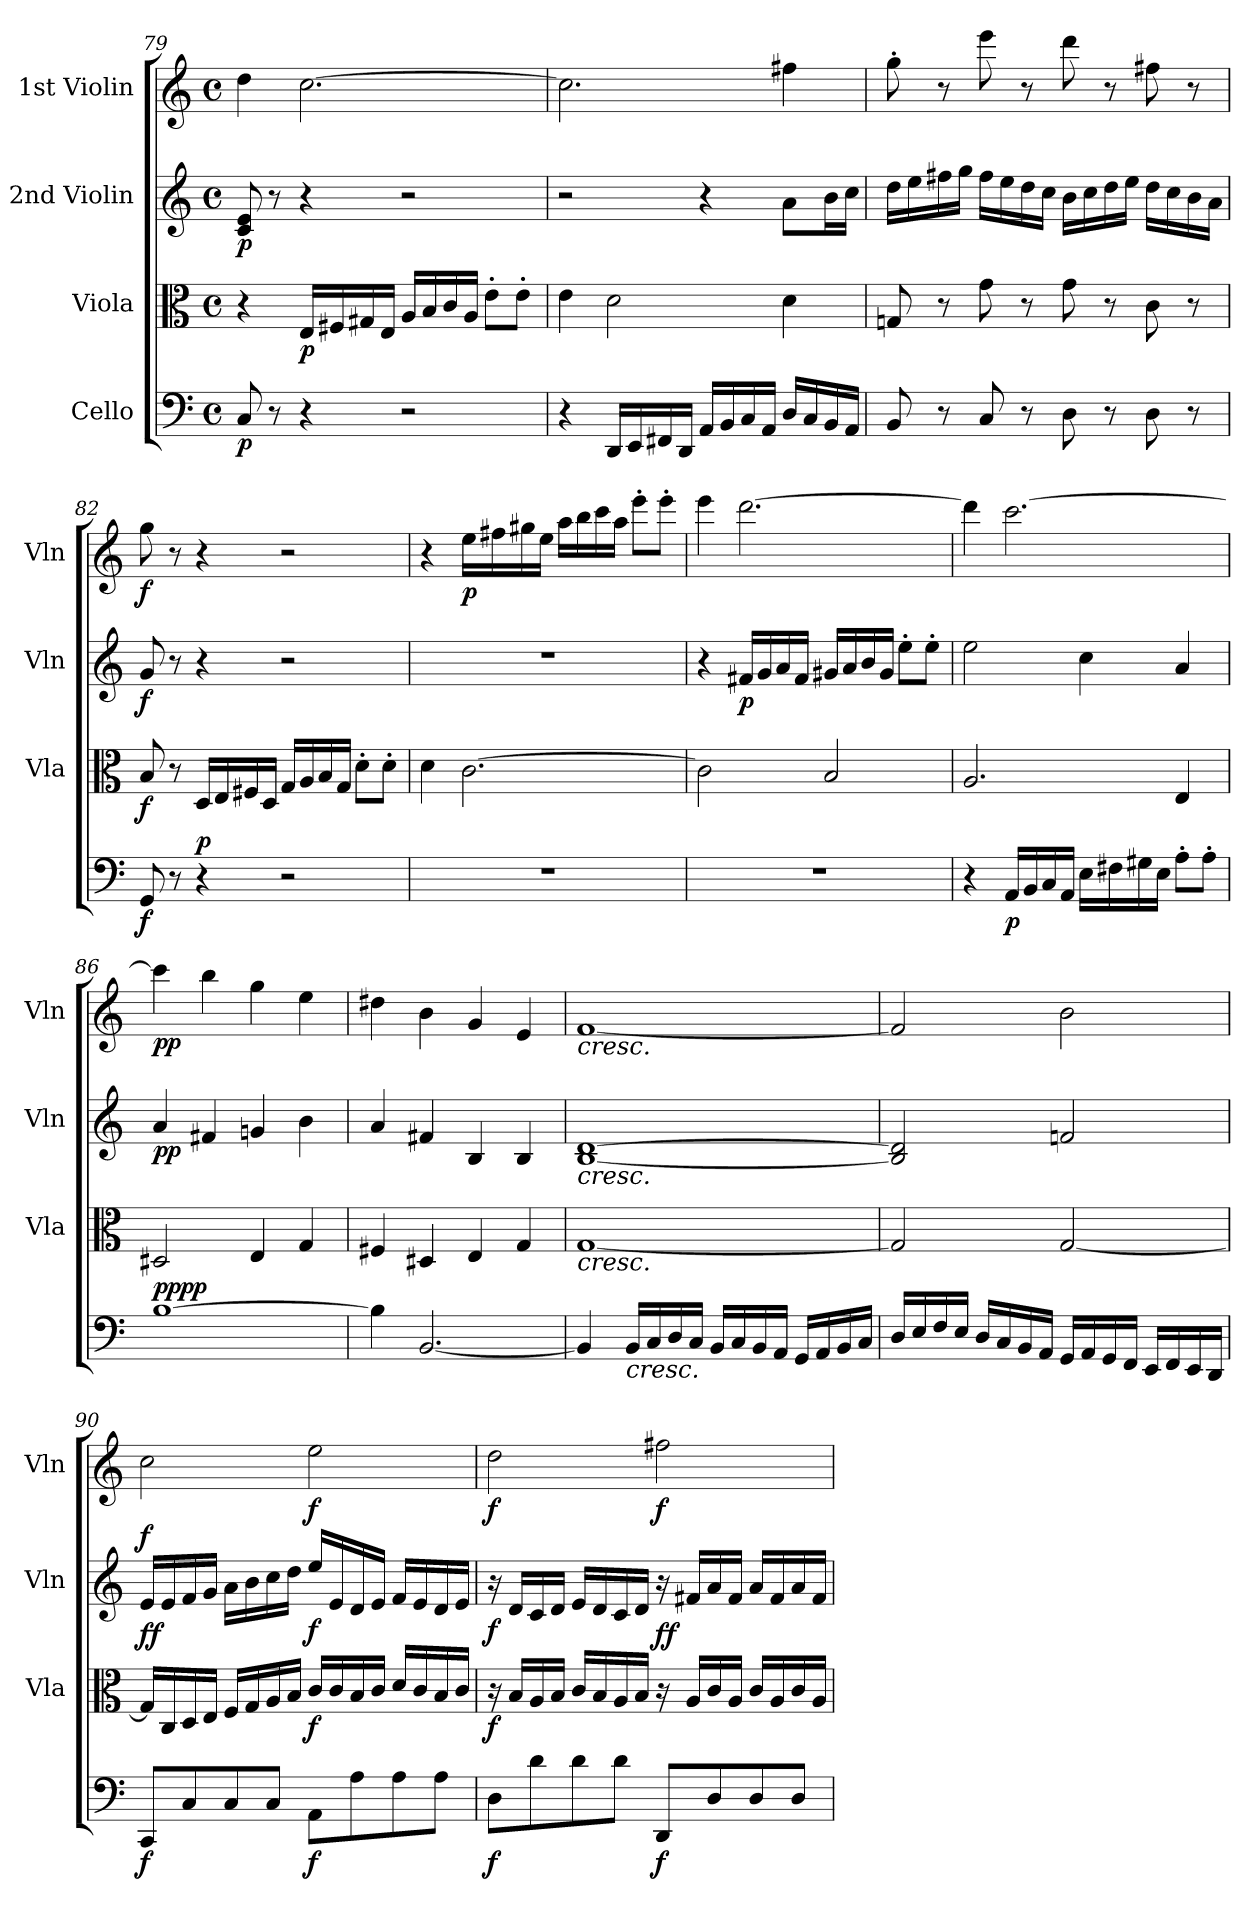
**kern	**dynam	**kern	**dynam	**kern	**dynam	**kern	**dynam
*part4	*part4	*part3	*part3	*part2	*part2	*part1	*part1
*staff4	*staff4	*staff3	*staff3	*staff2	*staff2	*staff1	*staff1
*I"Cello	*	*I"Viola	*	*I"2nd Violin	*	*I"1st Violin	*
*	*	*I'Vla	*	*I'Vln	*	*I'Vln	*
*clefF4	*	*clefC3	*	*clefG2	*	*clefG2	*
*k[]	*	*k[]	*	*k[]	*	*k[]	*
*M4/4	*	*M4/4	*	*M4/4	*	*M4/4	*
*met(c)	*	*met(c)	*	*met(c)	*	*met(c)	*
=79	=79	=79	=79	=79	=79	=79	=79
!	!LO:DY:b	!	!	!	!LO:DY:b	!	!
8C/	p	4r	.	8c/ 8e/	p	4dd\	.
8r	.	.	.	8r	.	.	.
!	!	!	!LO:DY:b	!	!	!	!
4r	.	16E/LL	p	4r	.	[2.cc\	.
.	.	16F#X/	.	.	.	.	.
.	.	16G#X/	.	.	.	.	.
.	.	16E/JJ	.	.	.	.	.
2r	.	16A/LL	.	2r	.	.	.
.	.	16B/	.	.	.	.	.
.	.	16c/	.	.	.	.	.
.	.	16A/JJ	.	.	.	.	.
.	.	8e'\L	.	.	.	.	.
.	.	8e'\J	.	.	.	.	.
=80	=80	=80	=80	=80	=80	=80	=80
4r	.	4e\	.	2r	.	2.cc\]	.
16DD/LL	.	2d\	.	.	.	.	.
16EE/	.	.	.	.	.	.	.
16FF#X/	.	.	.	.	.	.	.
16DD/JJ	.	.	.	.	.	.	.
16AA/LL	.	.	.	4r	.	.	.
16BB/	.	.	.	.	.	.	.
16C/	.	.	.	.	.	.	.
16AA/JJ	.	.	.	.	.	.	.
16D/LL	.	4d\	.	8a\L	.	4ff#X\	.
16C/	.	.	.	.	.	.	.
16BB/	.	.	.	16b\L	.	.	.
16AA/JJ	.	.	.	16cc\JJ	.	.	.
!!LO:LB:g=z
=81	=81	=81	=81	=81	=81	=81	=81
8BB/	.	8Gn/	.	16dd\LL	.	8gg'\	.
.	.	.	.	16ee\	.	.	.
8r	.	8r	.	16ff#X\	.	8r	.
.	.	.	.	16gg\JJ	.	.	.
8C/	.	8g\	.	16ff#\LL	.	8eee\	.
.	.	.	.	16ee\	.	.	.
8r	.	8r	.	16dd\	.	8r	.
.	.	.	.	16cc\JJ	.	.	.
8D\	.	8g\	.	16b\LL	.	8ddd\	.
.	.	.	.	16cc\	.	.	.
8r	.	8r	.	16dd\	.	8r	.
.	.	.	.	16ee\JJ	.	.	.
8D\	.	8c\	.	16dd\LL	.	8ff#X\	.
.	.	.	.	16cc\	.	.	.
8r	.	8r	.	16b\	.	8r	.
.	.	.	.	16a\JJ	.	.	.
=82	=82	=82	=82	=82	=82	=82	=82
!	!LO:DY:b	!	!LO:DY:b	!	!LO:DY:b	!	!LO:DY:b
8GG/	f	8B/	f	8g/	f	8gg\	f
8r	.	8r	.	8r	.	8r	.
!	!LO:DY:a	!	!	!	!	!	!
4r	p	16D/LL	.	4r	.	4r	.
.	.	16E/	.	.	.	.	.
.	.	16F#X/	.	.	.	.	.
.	.	16D/JJ	.	.	.	.	.
2r	.	16G/LL	.	2r	.	2r	.
.	.	16A/	.	.	.	.	.
.	.	16B/	.	.	.	.	.
.	.	16G/JJ	.	.	.	.	.
.	.	8d'\L	.	.	.	.	.
.	.	8d'\J	.	.	.	.	.
=83	=83	=83	=83	=83	=83	=83	=83
1r	.	4d\	.	1r	.	4r	.
!	!	!	!	!	!	!	!LO:DY:b
.	.	[2.c\	.	.	.	16ee\LL	p
.	.	.	.	.	.	16ff#X\	.
.	.	.	.	.	.	16gg#X\	.
.	.	.	.	.	.	16ee\JJ	.
.	.	.	.	.	.	16aa\LL	.
.	.	.	.	.	.	16bb\	.
.	.	.	.	.	.	16ccc\	.
.	.	.	.	.	.	16aa\JJ	.
.	.	.	.	.	.	8eee'\L	.
.	.	.	.	.	.	8eee'\J	.
!!LO:PB:g=z
=84	=84	=84	=84	=84	=84	=84	=84
1r	.	2c\]	.	4r	.	4eee\	.
!	!	!	!	!	!LO:DY:b	!	!
.	.	.	.	16f#X/LL	p	[2.ddd\	.
.	.	.	.	16g/	.	.	.
.	.	.	.	16a/	.	.	.
.	.	.	.	16f#/JJ	.	.	.
.	.	2B/	.	16g#X/LL	.	.	.
.	.	.	.	16a/	.	.	.
.	.	.	.	16b/	.	.	.
.	.	.	.	16g#/JJ	.	.	.
.	.	.	.	8ee'\L	.	.	.
.	.	.	.	8ee'\J	.	.	.
=85	=85	=85	=85	=85	=85	=85	=85
4r	.	2.A/	.	2ee\	.	4ddd\]	.
!	!LO:DY:b	!	!	!	!	!	!
16AA/LL	p	.	.	.	.	[2.ccc\	.
16BB/	.	.	.	.	.	.	.
16C/	.	.	.	.	.	.	.
16AA/JJ	.	.	.	.	.	.	.
16E\LL	.	.	.	4cc\	.	.	.
16F#X\	.	.	.	.	.	.	.
16G#X\	.	.	.	.	.	.	.
16E\JJ	.	.	.	.	.	.	.
8A'\L	.	4E/	.	4a/	.	.	.
8A'\J	.	.	.	.	.	.	.
=86	=86	=86	=86	=86	=86	=86	=86
!	!LO:DY:b	!	!	!	!	!	!
!	!LO:DY:n=1:a	!	!	!	!LO:DY:b	!	!LO:DY:b
[1B	pp pp	2D#X/	.	4a/	pp	4ccc\]	pp
.	.	.	.	4f#X/	.	4bb\	.
.	.	4E/	.	4gn/	.	4gg\	.
.	.	4G/	.	4b\	.	4ee\	.
!!LO:LB:g=z
=87	=87	=87	=87	=87	=87	=87	=87
4B\]	.	4F#X/	.	4a/	.	4dd#X\	.
[2.BB/	.	4D#X/	.	4f#X/	.	4b\	.
.	.	4E/	.	4B/	.	4g/	.
.	.	4G/	.	4B/	.	4e/	.
=88	=88	=88	=88	=88	=88	=88	=88
!	!	!	!	!	!	!LO:TX:b:i:t=cresc.	!
!	!	!	!	!LO:TX:b:i:t=cresc.	!	!	!
!	!	!LO:TX:b:i:t=cresc.	!	!	!	!	!
4BB/]	.	[1G	.	[1B [1d	.	[1f	.
!LO:TX:b:i:t=cresc.	!	!	!	!	!	!	!
16BB/LL	.	.	.	.	.	.	.
16C/	.	.	.	.	.	.	.
16D/	.	.	.	.	.	.	.
16C/JJ	.	.	.	.	.	.	.
16BB/LL	.	.	.	.	.	.	.
16C/	.	.	.	.	.	.	.
16BB/	.	.	.	.	.	.	.
16AA/JJ	.	.	.	.	.	.	.
16GG/LL	.	.	.	.	.	.	.
16AA/	.	.	.	.	.	.	.
16BB/	.	.	.	.	.	.	.
16C/JJ	.	.	.	.	.	.	.
=89	=89	=89	=89	=89	=89	=89	=89
16D/LL	.	2G/]	.	2B/] 2d/]	.	2f/]	.
16E/	.	.	.	.	.	.	.
16F/	.	.	.	.	.	.	.
16E/JJ	.	.	.	.	.	.	.
16D/LL	.	.	.	.	.	.	.
16C/	.	.	.	.	.	.	.
16BB/	.	.	.	.	.	.	.
16AA/JJ	.	.	.	.	.	.	.
16GG/LL	.	[2G/	.	2fn/	.	2b\	.
16AA/	.	.	.	.	.	.	.
16GG/	.	.	.	.	.	.	.
16FF/JJ	.	.	.	.	.	.	.
16EE/LL	.	.	.	.	.	.	.
16FF/	.	.	.	.	.	.	.
16EE/	.	.	.	.	.	.	.
16DD/JJ	.	.	.	.	.	.	.
!!LO:LB:g=z
=90	=90	=90	=90	=90	=90	=90	=90
!	!LO:DY:b	!	!LO:DY:a	!	!	!	!
!	!	!	!LO:DY:n=1:b	!	!LO:DY:a	!	!
8CC/L	f	16G/LL]	f f	16e/LL	f	2cc\	.
.	.	16C/	.	16e/	.	.	.
8C/	.	16D/	.	16f/	.	.	.
.	.	16E/JJ	.	16g/JJ	.	.	.
8C/	.	16F/LL	.	16a\LL	.	.	.
.	.	16G/	.	16b\	.	.	.
8C/J	.	16A/	.	16cc\	.	.	.
.	.	16B/JJ	.	16dd\JJ	.	.	.
!	!LO:DY:b	!	!LO:DY:n=2:b	!	!LO:DY:b	!	!LO:DY:b
8AA\L	f	16c/LL	f	16ee/LL	f	2ee\	f
.	.	16c/	.	16e/	.	.	.
8A\	.	16B/	.	16d/	.	.	.
.	.	16c/JJ	.	16e/JJ	.	.	.
8A\	.	16d/LL	.	16f/LL	.	.	.
.	.	16c/	.	16e/	.	.	.
8A\J	.	16B/	.	16d/	.	.	.
.	.	16c/JJ	.	16e/JJ	.	.	.
=91	=91	=91	=91	=91	=91	=91	=91
!	!LO:DY:b	!	!LO:DY:b	!	!LO:DY:b	!	!LO:DY:b
8D\L	f	16r	f	16r	f	2dd\	f
.	.	16B/LL	.	16d/LL	.	.	.
8d\	.	16A/	.	16c/	.	.	.
.	.	16B/JJ	.	16d/JJ	.	.	.
8d\	.	16c/LL	.	16e/LL	.	.	.
.	.	16B/	.	16d/	.	.	.
8d\J	.	16A/	.	16c/	.	.	.
.	.	16B/JJ	.	16d/JJ	.	.	.
!	!LO:DY:b	!	!LO:DY:a	!	!	!	!
!	!	!	!LO:DY:n=1:b	!	!	!	!LO:DY:b
8DD/L	f	16r	f f	16r	.	2ff#X\	f
.	.	16A/LL	.	16f#X/LL	.	.	.
8D/	.	16c/	.	16a/	.	.	.
.	.	16A/JJ	.	16f#/JJ	.	.	.
8D/	.	16c/LL	.	16a/LL	.	.	.
.	.	16A/	.	16f#/	.	.	.
8D/J	.	16c/	.	16a/	.	.	.
.	.	16A/JJ	.	16f#/JJ	.	.	.
=	=	=	=	=	=	=	=
*-	*-	*-	*-	*-	*-	*-	*-
